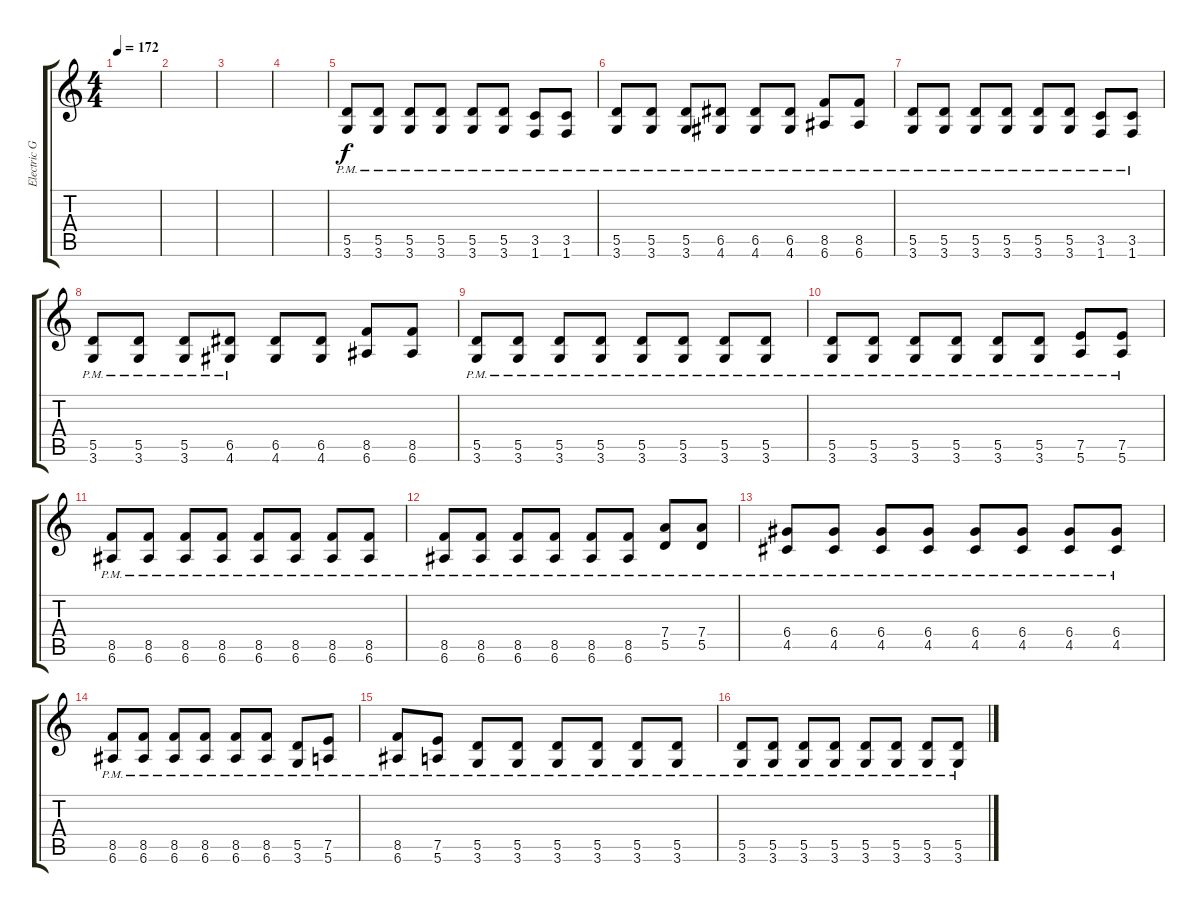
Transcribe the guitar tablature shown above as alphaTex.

\track ("Electric Guitar" "Electric G") {instrument distortionguitar}
\staff {score tabs}
\tuning (E4 B3 G3 D3 A2 E2) {hide}
\ts (4 4)
\tempo 172
\clef g2
\ks c
|
|
|
|
(5.5{pm} 3.6{pm}).8 (5.5{pm} 3.6{pm}).8 (5.5{pm} 3.6{pm}).8 (5.5{pm} 3.6{pm}).8 (5.5{pm} 3.6{pm}).8 (5.5{pm} 3.6{pm}).8 (3.5{pm} 1.6{pm}).8 (3.5{pm} 1.6{pm}).8 |
(5.5{pm} 3.6{pm}).8 (5.5{pm} 3.6{pm}).8 (5.5{pm} 3.6{pm}).8 (6.5{pm} 4.6{pm}).8 (6.5{pm} 4.6{pm}).8 (6.5{pm} 4.6{pm}).8 (8.5{pm} 6.6{pm}).8 (8.5{pm} 6.6{pm}).8 |
(5.5{pm} 3.6{pm}).8 (5.5{pm} 3.6{pm}).8 (5.5{pm} 3.6{pm}).8 (5.5{pm} 3.6{pm}).8 (5.5{pm} 3.6{pm}).8 (5.5{pm} 3.6{pm}).8 (3.5{pm} 1.6{pm}).8 (3.5{pm} 1.6{pm}).8 |
(5.5{pm} 3.6{pm}).8 (5.5{pm} 3.6{pm}).8 (5.5{pm} 3.6{pm}).8 (6.5{pm} 4.6{pm}).8 (6.5 4.6).8 (6.5 4.6).8 (8.5 6.6).8 (8.5 6.6).8 |
(5.5{pm} 3.6{pm}).8 (5.5{pm} 3.6{pm}).8 (5.5{pm} 3.6{pm}).8 (5.5{pm} 3.6{pm}).8 (5.5{pm} 3.6{pm}).8 (5.5{pm} 3.6{pm}).8 (5.5{pm} 3.6{pm}).8 (5.5{pm} 3.6{pm}).8 |
(5.5{pm} 3.6{pm}).8 (5.5{pm} 3.6{pm}).8 (5.5{pm} 3.6{pm}).8 (5.5{pm} 3.6{pm}).8 (5.5{pm} 3.6{pm}).8 (5.5{pm} 3.6{pm}).8 (7.5{pm} 5.6{pm}).8 (7.5{pm} 5.6{pm}).8 |
(8.5{pm} 6.6{pm}).8 (8.5{pm} 6.6{pm}).8 (8.5{pm} 6.6{pm}).8 (8.5{pm} 6.6{pm}).8 (8.5{pm} 6.6{pm}).8 (8.5{pm} 6.6{pm}).8 (8.5{pm} 6.6{pm}).8 (8.5{pm} 6.6{pm}).8 |
(8.5{pm} 6.6{pm}).8 (8.5{pm} 6.6{pm}).8 (8.5{pm} 6.6{pm}).8 (8.5{pm} 6.6{pm}).8 (8.5{pm} 6.6{pm}).8 (8.5{pm} 6.6{pm}).8 (7.4{pm} 5.5{pm}).8 (7.4{pm} 5.5{pm}).8 |
(6.4{pm} 4.5{pm}).8 (6.4{pm} 4.5{pm}).8 (6.4{pm} 4.5{pm}).8 (6.4{pm} 4.5{pm}).8 (6.4{pm} 4.5{pm}).8 (6.4{pm} 4.5{pm}).8 (6.4{pm} 4.5{pm}).8 (6.4{pm} 4.5{pm}).8 |
(8.5{pm} 6.6{pm}).8 (8.5{pm} 6.6{pm}).8 (8.5{pm} 6.6{pm}).8 (8.5{pm} 6.6{pm}).8 (8.5{pm} 6.6{pm}).8 (8.5{pm} 6.6{pm}).8 (5.5{pm} 3.6{pm}).8 (7.5{pm} 5.6{pm}).8 |
(8.5{pm} 6.6{pm}).8 (7.5{pm} 5.6{pm}).8 (5.5{pm} 3.6{pm}).8 (5.5{pm} 3.6{pm}).8 (5.5{pm} 3.6{pm}).8 (5.5{pm} 3.6{pm}).8 (5.5{pm} 3.6{pm}).8 (5.5{pm} 3.6{pm}).8 |
(5.5{pm} 3.6{pm}).8 (5.5{pm} 3.6{pm}).8 (5.5{pm} 3.6{pm}).8 (5.5{pm} 3.6{pm}).8 (5.5{pm} 3.6{pm}).8 (5.5{pm} 3.6{pm}).8 (5.5{pm} 3.6{pm}).8 (5.5{pm} 3.6{pm}).8
